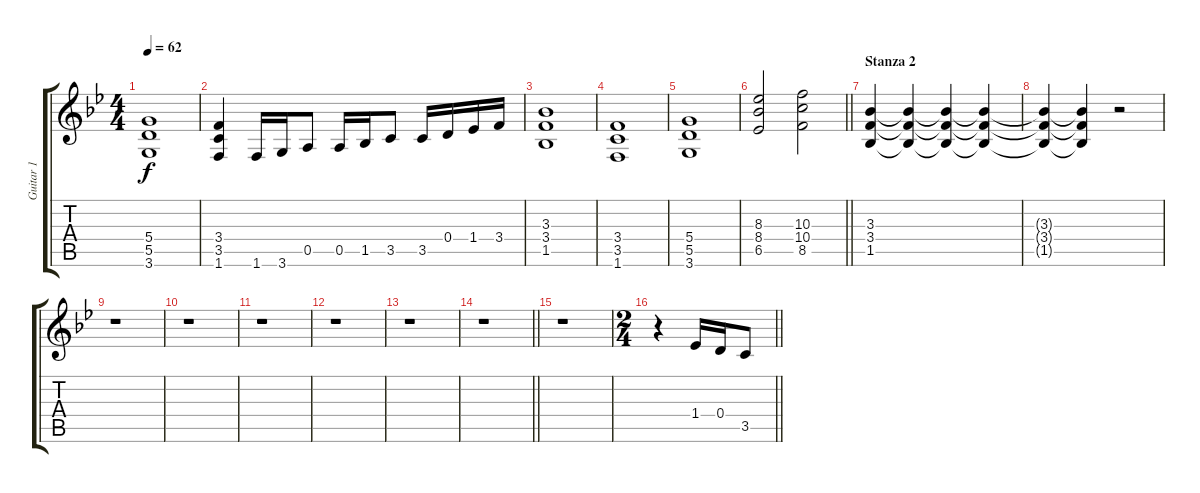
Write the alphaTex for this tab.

\track ("Guitar 1" "Guitar 1") {instrument distortionguitar}
\staff {score tabs}
\tuning (E4 B3 G3 D3 A2 E2) {hide}
\ts (4 4)
\tempo 62
\clef g2
\ks bb
(5.4 5.5 3.6).1{dy f} |
(3.4 3.5 1.6).4 1.6.16 3.6.16 0.5.8 0.5.16 1.5.16 3.5.8 3.5.16 0.4.16 1.4.16 3.4.16 |
(3.3 3.4 1.5).1 |
(3.4 3.5 1.6).1 |
(5.4 5.5 3.6).1 |
\barLineRight lightlight
(8.3 8.4 6.5).2 (10.3 10.4 8.5).2 |
\section ("" "Stanza 2")
(3.3 3.4 1.5).4 (3.3{t} 3.4{t} 1.5{t}).4{volume 9} (3.3{t} 3.4{t} 1.5{t}).4{volume 7} (3.3{t} 3.4{t} 1.5{t}).4{volume 5} |
(3.3{t} 3.4{t} 1.5{t}).4{volume 3} (3.3{t} 3.4{t} 1.5{t}).4{volume 1} r.2 |
r.1 |
r.1 |
r.1 |
r.1 |
r.1 |
\barLineRight lightlight
r.1 |
r.1 |
\ts (2 4)
\barLineRight lightlight
r.4 1.4.16{volume 11} 0.4.16 3.5.8
